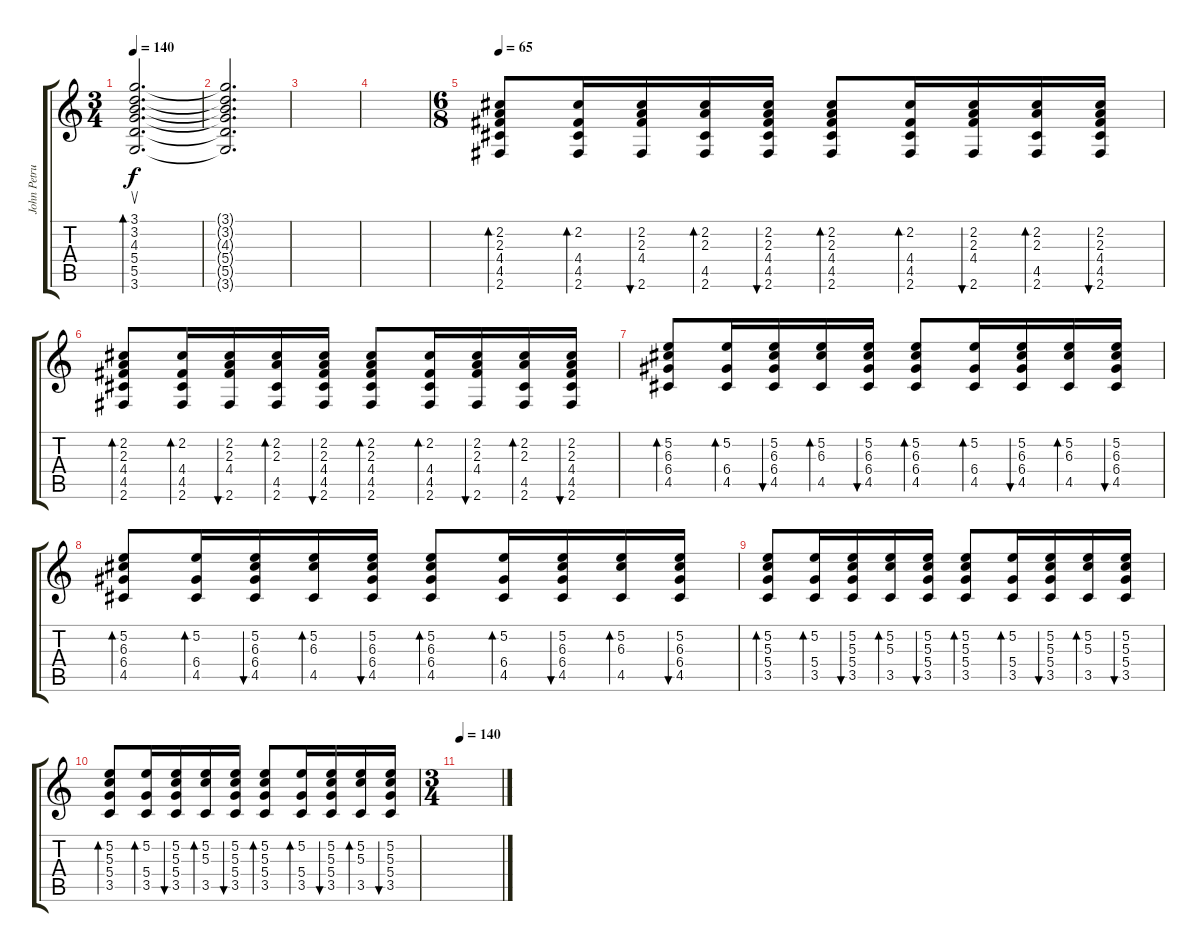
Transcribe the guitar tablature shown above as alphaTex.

\track ("John Petrucci  I" "John Petru") {instrument electricguitarclean}
\staff {score tabs}
\tuning (E4 B3 G3 D3 A2 E2) {hide}
\ts (3 4)
\tempo 140
\clef g2
\ks c
(3.1 3.2 4.3 5.4 5.5 3.6).2{d su bd 60 dy f} |
(3.1{t} 3.2{t} 4.3{t} 5.4{t} 5.5{t} 3.6{t}).2{d} |
|
|
\ts (6 8)
\tempo 65
(2.2 2.3 4.4 4.5 2.6).8{bd 60} (2.2 4.4 4.5 2.6).16{bd 60} (2.2 2.3 4.4 2.6).16{bu 60} (2.2 2.3 4.5 2.6).16{bd 60} (2.2 2.3 4.4 4.5 2.6).16{bu 60} (2.2 2.3 4.4 4.5 2.6).8{bd 60} (2.2 4.4 4.5 2.6).16{bd 60} (2.2 2.3 4.4 2.6).16{bu 60} (2.2 2.3 4.5 2.6).16{bd 60} (2.2 2.3 4.4 4.5 2.6).16{bu 60} |
(2.2 2.3 4.4 4.5 2.6).8{bd 60} (2.2 4.4 4.5 2.6).16{bd 60} (2.2 2.3 4.4 2.6).16{bu 60} (2.2 2.3 4.5 2.6).16{bd 60} (2.2 2.3 4.4 4.5 2.6).16{bu 60} (2.2 2.3 4.4 4.5 2.6).8{bd 60} (2.2 4.4 4.5 2.6).16{bd 60} (2.2 2.3 4.4 2.6).16{bu 60} (2.2 2.3 4.5 2.6).16{bd 60} (2.2 2.3 4.4 4.5 2.6).16{bu 60} |
(5.2 6.3 6.4 4.5).8{bd 60} (5.2 6.4 4.5).16{bd 60} (5.2 6.3 6.4 4.5).16{bu 60} (5.2 6.3 4.5).16{bd 60} (5.2 6.3 6.4 4.5).16{bu 60} (5.2 6.3 6.4 4.5).8{bd 60} (5.2 6.4 4.5).16{bd 60} (5.2 6.3 6.4 4.5).16{bu 60} (5.2 6.3 4.5).16{bd 60} (5.2 6.3 6.4 4.5).16{bu 60} |
(5.2 6.3 6.4 4.5).8{bd 60} (5.2 6.4 4.5).16{bd 60} (5.2 6.3 6.4 4.5).16{bu 60} (5.2 6.3 4.5).16{bd 60} (5.2 6.3 6.4 4.5).16{bu 60} (5.2 6.3 6.4 4.5).8{bd 60} (5.2 6.4 4.5).16{bd 60} (5.2 6.3 6.4 4.5).16{bu 60} (5.2 6.3 4.5).16{bd 60} (5.2 6.3 6.4 4.5).16{bu 60} |
(5.2 5.3 5.4 3.5).8{bd 60} (5.2 5.4 3.5).16{bd 60} (5.2 5.3 5.4 3.5).16{bu 60} (5.2 5.3 3.5).16{bd 60} (5.2 5.3 5.4 3.5).16{bu 60} (5.2 5.3 5.4 3.5).8{bd 60} (5.2 5.4 3.5).16{bd 60} (5.2 5.3 5.4 3.5).16{bu 60} (5.2 5.3 3.5).16{bd 60} (5.2 5.3 5.4 3.5).16{bu 60} |
(5.2 5.3 5.4 3.5).8{bd 60} (5.2 5.4 3.5).16{bd 60} (5.2 5.3 5.4 3.5).16{bu 60} (5.2 5.3 3.5).16{bd 60} (5.2 5.3 5.4 3.5).16{bu 60} (5.2 5.3 5.4 3.5).8{bd 60} (5.2 5.4 3.5).16{bd 60} (5.2 5.3 5.4 3.5).16{bu 60} (5.2 5.3 3.5).16{bd 60} (5.2 5.3 5.4 3.5).16{bu 60} |
\ts (3 4)
\tempo 140
